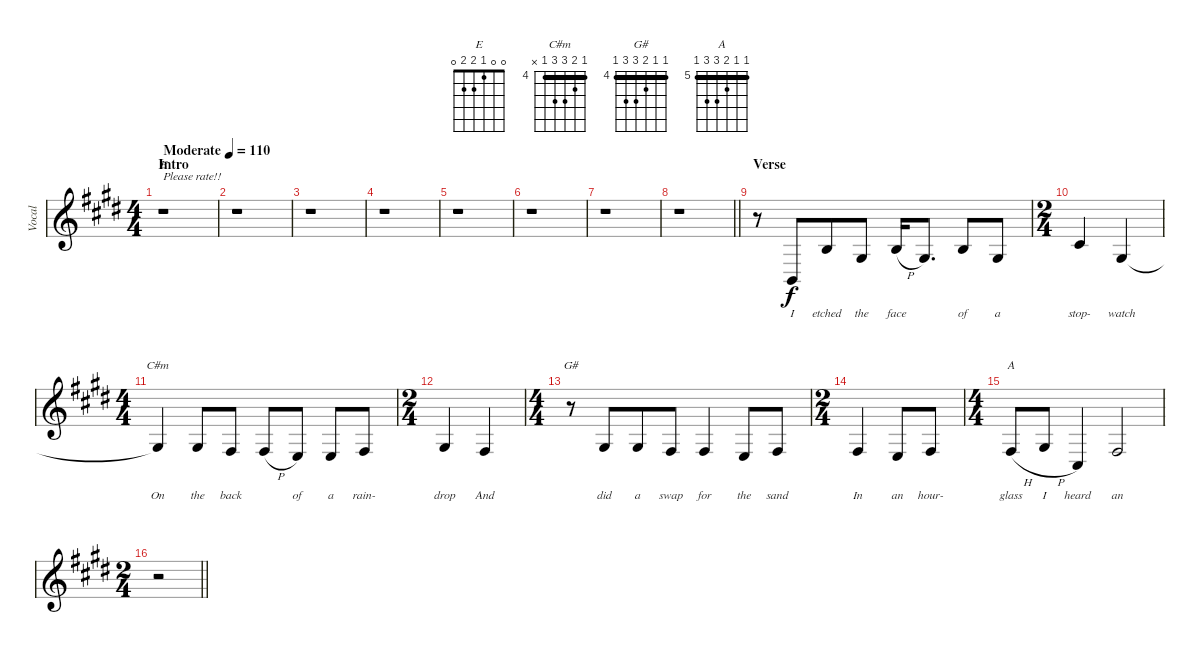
\track ("Vocal" "Vocal") {instrument oboe}
\staff {score}
\tuning (E4 B3 G3 D3 A2 E2) {hide}
\chord ("E" 0 0 1 2 2 0)
\chord ("C#m" 4 5 6 6 4 x) {firstfret 4 barre 4}
\chord ("G#" 4 4 5 6 6 4) {firstfret 4 barre 4}
\chord ("A" 5 5 6 7 7 5) {firstfret 5 barre 5}
\ts (4 4)
\section ("" "Intro")
\tempo (110 "Moderate")
\clef g2
\ks e
r.1{ch "E" txt "Please rate!!" dy f instrument oboe} |
r.1 |
r.1 |
r.1 |
r.1 |
r.1 |
r.1 |
\barLineRight lightlight
r.1 |
\section ("" "Verse")
r.8 2.5.8{lyrics (0 "I") lyrics (1 "") lyrics (2 "") lyrics (3 "") lyrics (4 "") beam merge} 0.2.8{lyrics (0 "etched") lyrics (1 "") lyrics (2 "") lyrics (3 "") lyrics (4 "")} 1.3.8{lyrics (0 "the") lyrics (1 "") lyrics (2 "") lyrics (3 "") lyrics (4 "")} 4.3{h}.16{lyrics (0 "face") lyrics (1 "") lyrics (2 "") lyrics (3 "") lyrics (4 "")} 1.3.8{d lyrics (0 "") lyrics (1 "") lyrics (2 "") lyrics (3 "") lyrics (4 "")} 0.2.8{lyrics (0 "of") lyrics (1 "") lyrics (2 "") lyrics (3 "") lyrics (4 "")} 1.3.8{lyrics (0 "a") lyrics (1 "") lyrics (2 "") lyrics (3 "") lyrics (4 "")} |
\ts (2 4)
2.2.4{lyrics (0 "stop-") lyrics (1 "") lyrics (2 "") lyrics (3 "") lyrics (4 "")} 1.3.4{lyrics (0 "watch") lyrics (1 "") lyrics (2 "") lyrics (3 "") lyrics (4 "")} |
\ts (4 4)
1.3{t}.4{ch "C#m" lyrics (0 "On") lyrics (1 "") lyrics (2 "") lyrics (3 "") lyrics (4 "")} 1.3.8{lyrics (0 "the") lyrics (1 "") lyrics (2 "") lyrics (3 "") lyrics (4 "")} 4.4.8{lyrics (0 "back") lyrics (1 "") lyrics (2 "") lyrics (3 "") lyrics (4 "")} 4.4{h}.8{lyrics (0 "") lyrics (1 "") lyrics (2 "") lyrics (3 "") lyrics (4 "")} 2.4.8{lyrics (0 "of") lyrics (1 "") lyrics (2 "") lyrics (3 "") lyrics (4 "")} 2.4.8{lyrics (0 "a") lyrics (1 "") lyrics (2 "") lyrics (3 "") lyrics (4 "")} 4.4.8{lyrics (0 "rain-") lyrics (1 "") lyrics (2 "") lyrics (3 "") lyrics (4 "")} |
\ts (2 4)
1.3.4{lyrics (0 "drop") lyrics (1 "") lyrics (2 "") lyrics (3 "") lyrics (4 "")} 4.4.4{lyrics (0 "And") lyrics (1 "") lyrics (2 "") lyrics (3 "") lyrics (4 "")} |
\ts (4 4)
r.8{ch "G#"} 4.6.8{ot 8vb lyrics (0 "did") lyrics (1 "") lyrics (2 "") lyrics (3 "") lyrics (4 "") beam merge} 1.3.8{lyrics (0 "a") lyrics (1 "") lyrics (2 "") lyrics (3 "") lyrics (4 "")} 4.4.8{lyrics (0 "swap") lyrics (1 "") lyrics (2 "") lyrics (3 "") lyrics (4 "")} 4.4.4{lyrics (0 "for") lyrics (1 "") lyrics (2 "") lyrics (3 "") lyrics (4 "")} 2.4.8{lyrics (0 "the") lyrics (1 "") lyrics (2 "") lyrics (3 "") lyrics (4 "")} 4.4.8{lyrics (0 "sand") lyrics (1 "") lyrics (2 "") lyrics (3 "") lyrics (4 "")} |
\ts (2 4)
4.4.4{lyrics (0 "In") lyrics (1 "") lyrics (2 "") lyrics (3 "") lyrics (4 "")} 2.4.8{lyrics (0 "an") lyrics (1 "") lyrics (2 "") lyrics (3 "") lyrics (4 "")} 4.4.8{lyrics (0 "hour-") lyrics (1 "") lyrics (2 "") lyrics (3 "") lyrics (4 "")} |
\ts (4 4)
9.5{h}.8{ch "A" lyrics (0 "glass") lyrics (1 "") lyrics (2 "") lyrics (3 "") lyrics (4 "") beam Up} 11.5{h}.8{lyrics (0 "I") lyrics (1 "") lyrics (2 "") lyrics (3 "") lyrics (4 "") beam Up} 4.5.4{lyrics (0 "heard") lyrics (1 "") lyrics (2 "") lyrics (3 "") lyrics (4 "") beam Up} 4.4.2{lyrics (0 "an") lyrics (1 "") lyrics (2 "") lyrics (3 "") lyrics (4 "")} |
\ts (2 4)
\barLineRight lightlight
r.2
